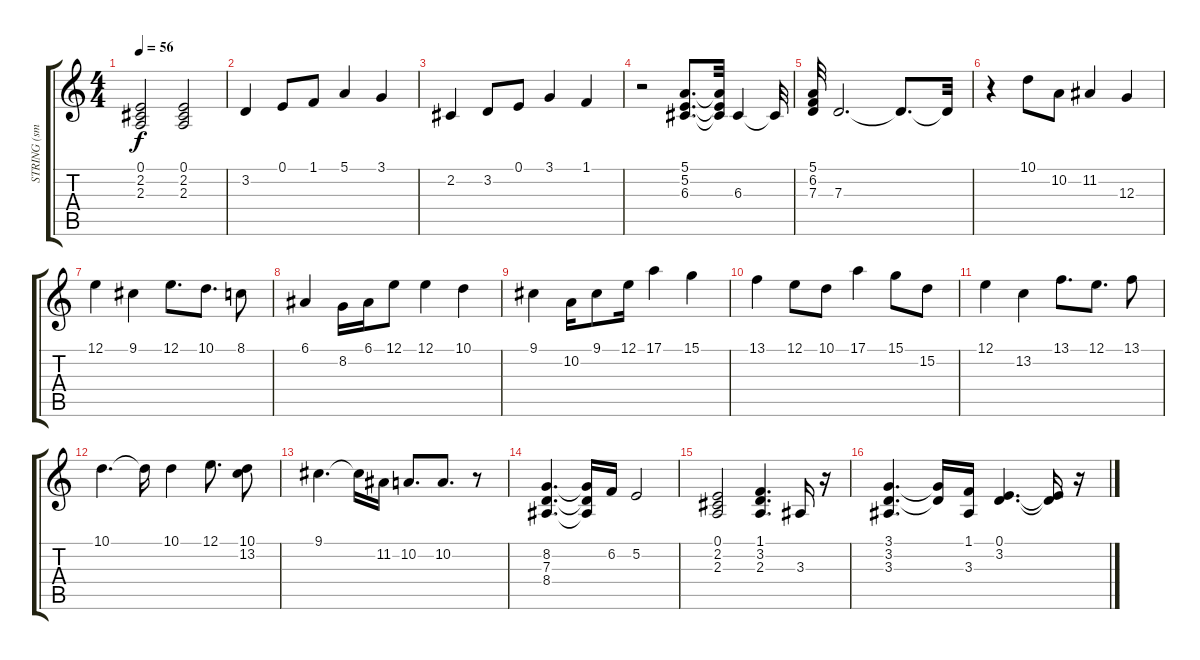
\track ("STRING (smooth)" "STRING (sm") {instrument synthstrings2}
\staff {score tabs}
\tuning (E4 B3 G3 D3 A2 E2) {hide}
\ts (4 4)
\tempo 56
\clef g2
\ks c
(0.1 2.2 2.3).2{dy f} (0.1 2.2 2.3).2 |
3.2.4 0.1.8 1.1.8 5.1.4 3.1.4 |
2.2.4 3.2.8 0.1.8 3.1.4 1.1.4 |
r.2 (5.1 5.2 6.3).8{d} (5.1{t} 5.2{t} 6.3{t}).32 6.3.4 6.3{t}.32 |
(5.1 6.2 7.3).32 7.3.2{d} 7.3{t}.8{d} 7.3{t}.32 |
r.4 10.1.8 10.2.8 11.2.4 12.3.4 |
12.1.4 9.1.4{volume 12} 12.1.8{d volume 12} 10.1.8{d volume 13} 8.1.8 |
6.1.4 8.2.16 6.1.16 12.1.8 12.1.4 10.1.4 |
9.1.4 10.2.16 9.1.8 12.1.16 17.1.4 15.1.4 |
13.1.4 12.1.8{volume 12} 10.1.8 17.1.4{volume 12} 15.1.8 15.2.8 |
12.1.4 13.2.4{volume 12} 13.1.8{d volume 12} 12.1.8{d volume 11} 13.1.8 |
10.1.4{d} 10.1{t}.16 10.1.4{balance 16} 12.1.8{d balance 2} (10.1 13.2).8{balance 5} |
9.1.4{d balance 7} 9.1{t}.16 11.2.16{balance 8} 10.2.8{d balance 11} 10.2.8{d balance 16} r.8 |
(8.2 7.3 8.4).4{d balance 9} (8.2{t} 7.3{t} 8.4{t}).16 6.2.16{balance 8} 5.2.2 |
(0.1 2.2 2.3).2 (1.1 3.2 2.3).4{d} 3.3.16 r.16 |
(3.1 3.2 3.3).4{d} (3.1{t} 3.2{t}).16 (1.1 3.3).16 (0.1 3.2).4{d} (0.1{t} 3.2{t}).16 r.16
